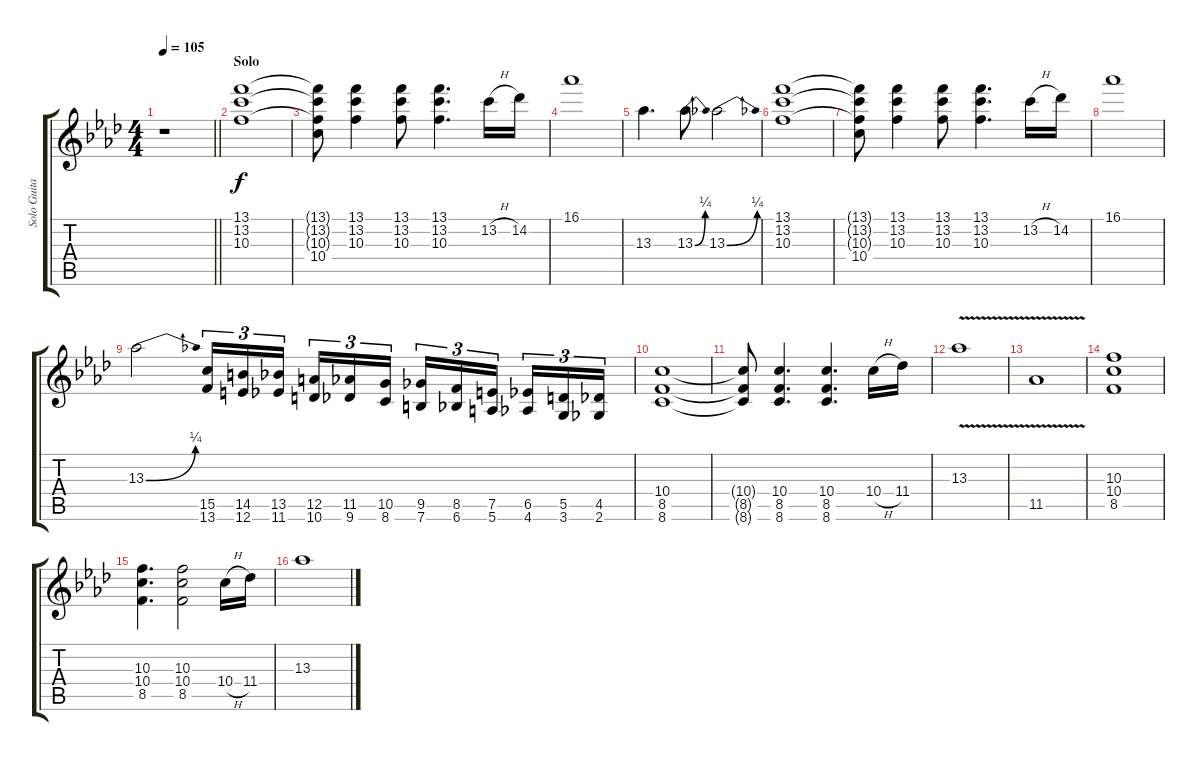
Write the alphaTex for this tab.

\track ("Solo Guitar" "Solo Guita") {instrument distortionguitar}
\staff {score tabs}
\tuning (E4 B3 G3 D3 A2 E2) {hide}
\ts (4 4)
\tempo 105
\clef g2
\barLineRight lightlight
\ks fminor
r.1{dy f} |
\section ("" "Solo")
(13.1 13.2 10.3).1 |
(13.1{t} 13.2{t} 10.3{t} 10.4).8 (13.1 13.2 10.3).4 (13.1 13.2 10.3).8 (13.1 13.2 10.3).4{d} 13.2{h}.16 14.2.16 |
16.1.1 |
13.3.4{d} 13.3{be (bend 0 0 60 1)}.8 13.3{be (bend 0 0 60 1)}.2 |
(13.1 13.2 10.3).1 |
(13.1{t} 13.2{t} 10.3{t} 10.4).8 (13.1 13.2 10.3).4 (13.1 13.2 10.3).8 (13.1 13.2 10.3).4{d} 13.2{h}.16 14.2.16 |
16.1.1 |
13.3{be (bend 0 0 60 1)}.2 (15.5 13.6).16{tu (3 2)} (14.5 12.6).16{tu (3 2)} (13.5 11.6).16{tu (3 2) beam splitsecondary} (12.5 10.6).16{tu (3 2)} (11.5 9.6).16{tu (3 2)} (10.5 8.6).16{tu (3 2)} (9.5 7.6).16{tu (3 2)} (8.5 6.6).16{tu (3 2)} (7.5 5.6).16{tu (3 2) beam splitsecondary} (6.5 4.6).16{tu (3 2)} (5.5 3.6).16{tu (3 2)} (4.5 2.6).16{tu (3 2)} |
(10.4 8.5 8.6).1 |
(10.4{t} 8.5{t} 8.6{t}).8 (10.4 8.5 8.6).4{d} (10.4 8.5 8.6).4{d} 10.4{h}.16 11.4.16 |
13.3{v}.1 |
11.5{v}.1 |
(10.3 10.4 8.5).1 |
(10.3 10.4 8.5).4{d} (10.3 10.4 8.5).2 10.4{h}.16 11.4.16 |
13.3.1
